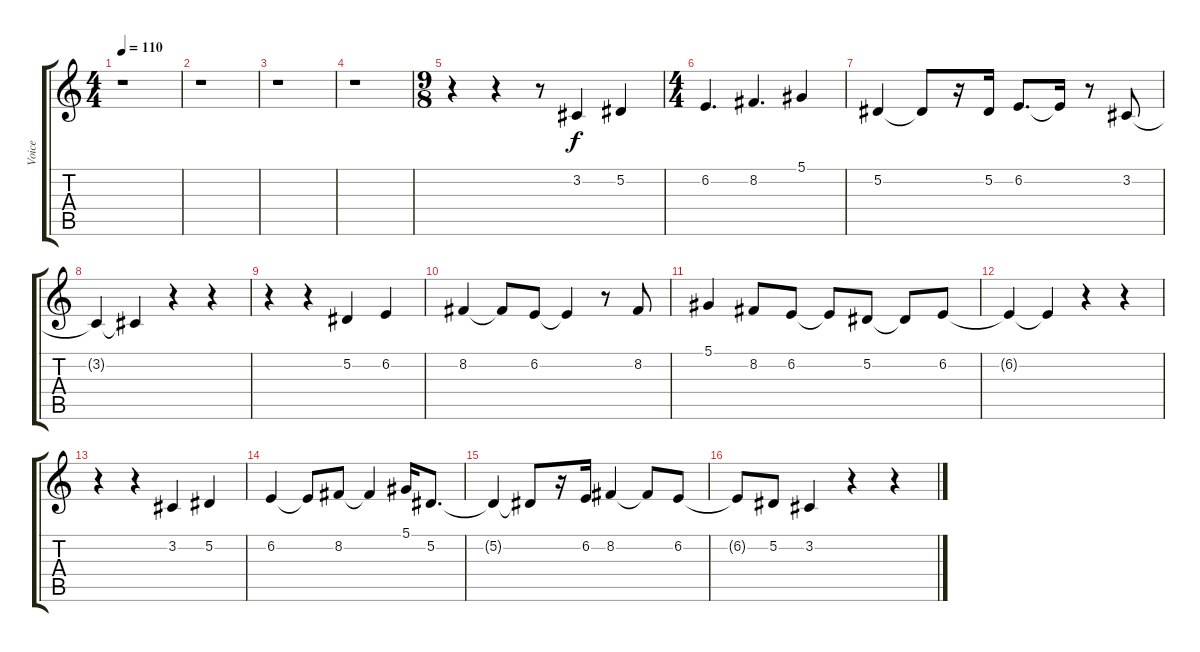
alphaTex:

\track ("Voice" "Voice") {instrument violin}
\staff {score tabs}
\tuning (Eb4 Bb3 Gb3 Db3 Ab2 Db2) {hide}
\ts (4 4)
\tempo 110
\clef g2
\ks c
r.1{dy f} |
r.1 |
r.1 |
r.1 |
\ts (9 8)
r.4 r.4 r.8 3.2.4 5.2.4 |
\ts (4 4)
6.2.4{d} 8.2.4{d} 5.1.4 |
5.2.4 5.2{t}.8 r.16 5.2.16 6.2.8{d} 6.2{t}.16 r.8 3.2.8 |
3.2{t}.4 3.2{t}.4 r.4 r.4 |
r.4 r.4 5.2.4 6.2.4 |
8.2.4 8.2{t}.8 6.2.8 6.2{t}.4 r.8 8.2.8 |
5.1.4 8.2.8 6.2.8 6.2{t}.8 5.2.8 5.2{t}.8 6.2.8 |
6.2{t}.4 6.2{t}.4 r.4 r.4 |
r.4 r.4 3.2.4 5.2.4 |
6.2.4 6.2{t}.8 8.2.8 8.2{t}.4 5.1.16 5.2.8{d} |
5.2{t}.4 5.2{t}.8 r.16 6.2.16 8.2.4 8.2{t}.8 6.2.8 |
6.2{t}.8 5.2.8 3.2.4 r.4 r.4
